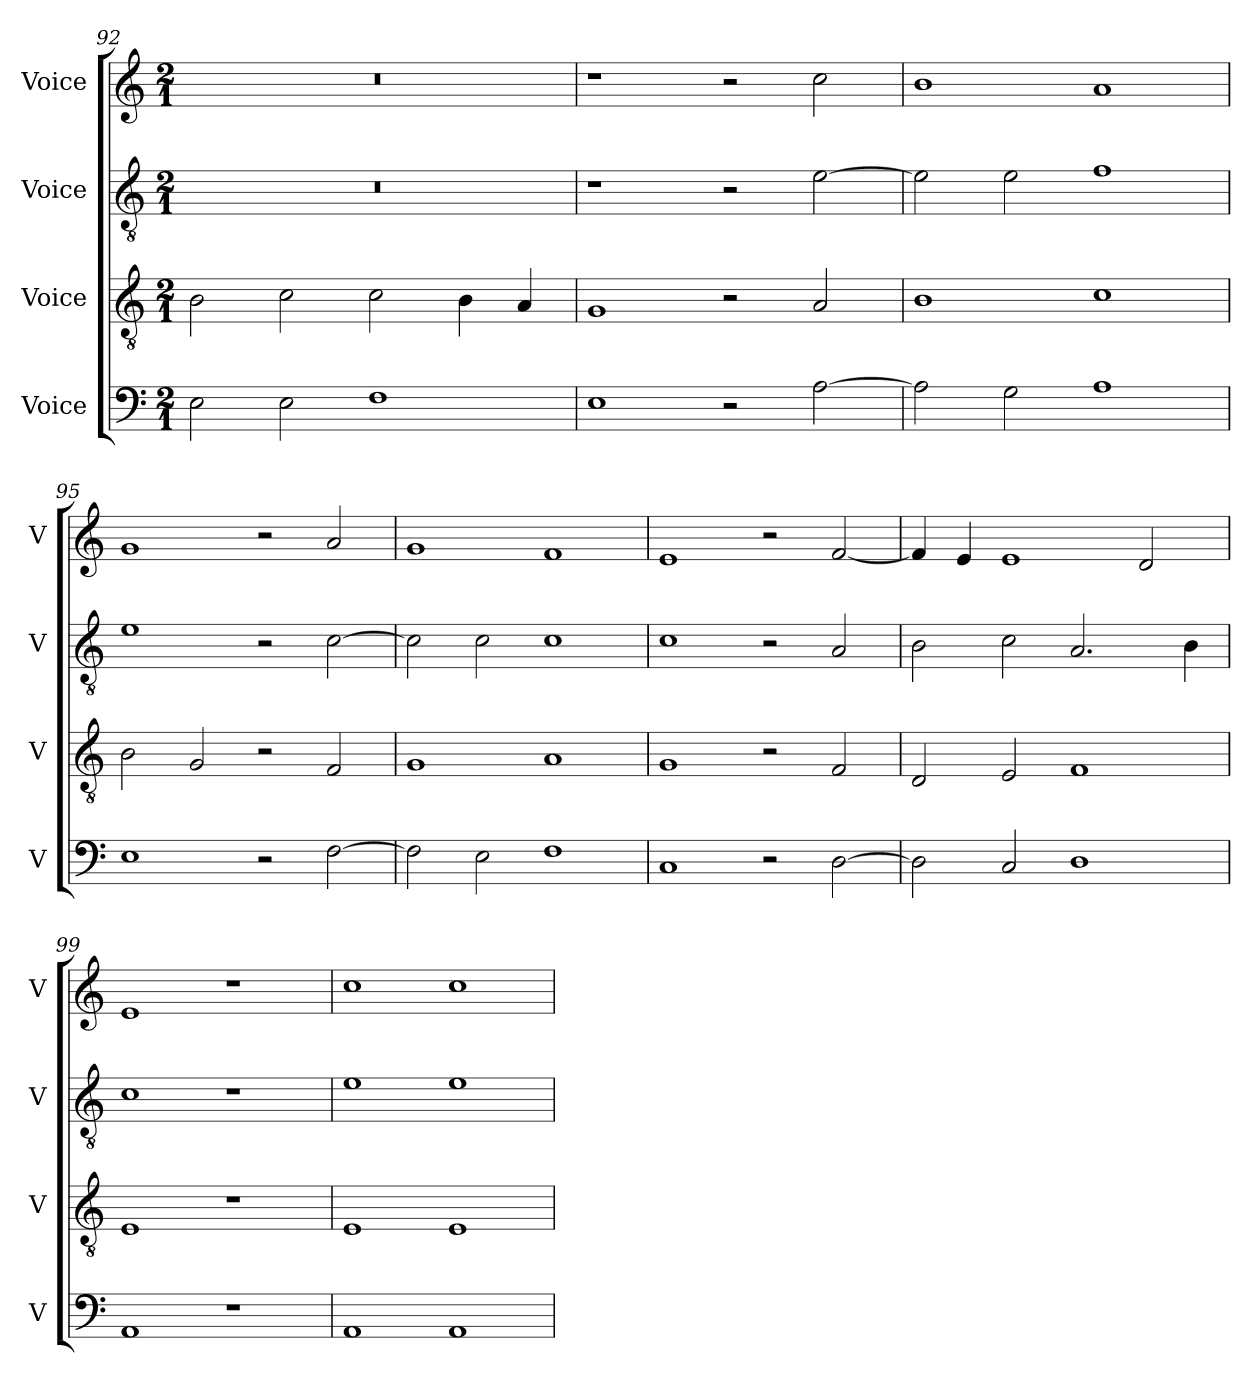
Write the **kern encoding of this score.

**kern	**kern	**kern	**kern
*part4	*part3	*part2	*part1
*staff4	*staff3	*staff2	*staff1
*I"Voice	*I"Voice	*I"Voice	*I"Voice
*I'V	*I'V	*I'V	*I'V
*clefF4	*clefGv2	*clefGv2	*clefG2
*k[]	*k[]	*k[]	*k[]
*M2/1	*M2/1	*M2/1	*M2/1
=92	=92	=92	=92
2E\	2B\	0r	0r
2E\	2c\	.	.
1F	2c\	.	.
.	4B\	.	.
.	4A/	.	.
=93	=93	=93	=93
1E	1G	1r	1r
2r	2r	2r	2r
[2A\	2A/	[2e\	2cc\
!!LO:LB:g=z
=94	=94	=94	=94
2A\]	1B	2e\]	1b
2G\	.	2e\	.
1A	1c	1f	1a
=95	=95	=95	=95
1E	2B\	1e	1g
.	2G/	.	.
2r	2r	2r	2r
[2F\	2F/	[2c\	2a/
=96	=96	=96	=96
2F\]	1G	2c\]	1g
2E\	.	2c\	.
1F	1A	1c	1f
=97	=97	=97	=97
1C	1G	1c	1e
2r	2r	2r	2r
[2D\	2F/	2A/	[2f/
!!LO:LB:g=z
=98	=98	=98	=98
2D\]	2D/	2B\	4f/]
.	.	.	4e/
2C/	2E/	2c\	1e
1D	1F	2.A/	.
.	.	.	2d/
.	.	4B\	.
=99	=99	=99	=99
1AA	1E	1c	1e
1r	1r	1r	1r
=100	=100	=100	=100
1AA	1E	1e	1cc
1AA	1E	1e	1cc
=	=	=	=
*-	*-	*-	*-
